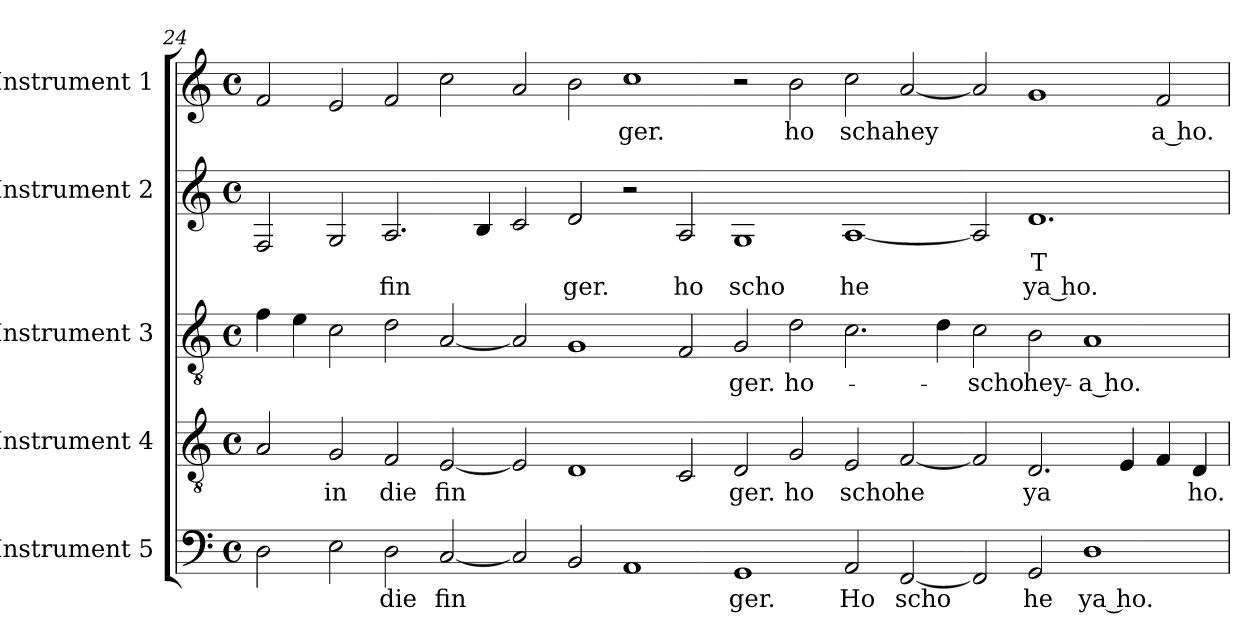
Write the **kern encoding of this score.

**kern	**text	**kern	**text	**kern	**text	**kern	**text	**text	**kern	**text
*part5	*part5	*part4	*part4	*part3	*part3	*part2	*part2	*part2	*part1	*part1
*staff5	*staff5	*staff4	*staff4	*staff3	*staff3	*staff2	*staff2	*staff2	*staff1	*staff1
*I"Instrument 5	*	*I"Instrument 4	*	*I"Instrument 3	*	*I"Instrument 2	*	*	*I"Instrument 1	*
!!LO:LB:g=z
*clefF4	*	*clefGv2	*	*clefGv2	*	*clefG2	*	*	*clefG2	*
*k[]	*	*k[]	*	*k[]	*	*k[]	*	*	*k[]	*
*M4/4	*	*M4/4	*	*M4/4	*	*M4/4	*	*	*M4/4	*
*met(c)	*	*met(c)	*	*met(c)	*	*met(c)	*	*	*met(c)	*
=24	=24	=24	=24	=24	=24	=24	=24	=24	=24	=24
2D\	.	2A/	.	4f\	.	2F/	.	.	2f/	.
.	.	.	.	4e\	.	.	.	.	.	.
!	!	!	!LO:LY:b	!	!	!	!	!	!	!
2E\	.	2G/	in	2c\	.	2G/	.	.	2e/	.
!	!LO:LY:b	!	!LO:LY:b	!	!	!	!	!LO:LY:b	!	!
2D\	die	2F/	die	2d\	.	2.A/	.	fin	2f/	.
!	!LO:LY:b	!	!LO:LY:b	!	!	!	!	!	!	!
[<2C/	fin	[<2E/	fin	[<2A/	.	.	.	.	2cc\	.
.	.	.	.	.	.	4B/	.	.	.	.
2C/]	.	2E/]	.	2A/]	.	2c/	.	.	2a/	.
!	!	!	!	!	!	!	!	!LO:LY:b	!	!
2BB/	.	1D	.	1G	.	2d/	.	ger.	2b\	.
!	!	!	!	!	!	!	!	!	!	!LO:LY:b
1AA	.	.	.	.	.	2r	.	.	1cc	ger.
!	!	!	!	!	!	!	!	!LO:LY:b	!	!
.	.	2C/	.	2F/	.	2A/	.	ho	.	.
!	!LO:LY:b	!	!LO:LY:b	!	!LO:LY:b	!	!	!LO:LY:b	!	!
1GG	ger.	2D/	ger.	2G/	ger.	1G	.	scho	2r	.
!	!	!	!LO:LY:b	!	!LO:LY:b	!	!	!	!	!LO:LY:b
.	.	2G/	ho	2d\	ho-	.	.	.	2b\	ho
!	!LO:LY:b	!	!LO:LY:b	!	!	!	!	!LO:LY:b	!	!LO:LY:b
2AA/	Ho	2E/	scho	2.c\	.	[<1A	.	he	2cc\	scha
!	!LO:LY:b	!	!LO:LY:b	!	!	!	!	!	!	!LO:LY:b
[<2FF/	scho	[<2F/	he	.	.	.	.	.	[<2a/	hey
.	.	.	.	4d\	.	.	.	.	.	.
!	!	!	!	!	!LO:LY:b	!	!	!	!	!
2FF/]	.	2F/]	.	2c\	-scho	2A/]	.	.	2a/]	.
!	!LO:LY:b	!	!LO:LY:b	!	!LO:LY:b	!	!LO:LY:b	!LO:LY:b	!	!
2GG/	he	2.D/	ya	2B\	hey-	1.d	T	ya ho.	1g	.
!	!LO:LY:b	!	!	!	!LO:LY:b	!	!	!	!	!
1D	ya ho.	.	.	1A	-a ho.	.	.	.	.	.
.	.	4E/	.	.	.	.	.	.	.	.
!	!	!	!	!	!	!	!	!	!	!LO:LY:b
.	.	4F/	.	.	.	.	.	.	2f/	a ho.
!	!	!	!LO:LY:b	!	!	!	!	!	!	!
.	.	4D/	ho.	.	.	.	.	.	.	.
=	=	=	=	=	=	=	=	=	=	=
*-	*-	*-	*-	*-	*-	*-	*-	*-	*-	*-
